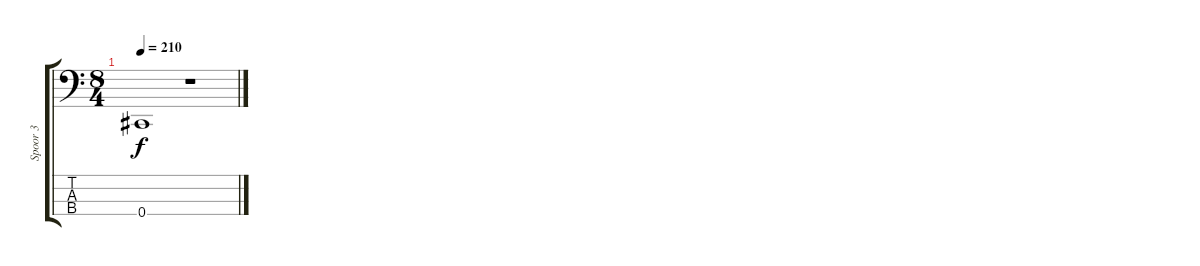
\track ("Spoor 3" "Spoor 3") {instrument electricbasspick}
\staff {score tabs}
\tuning (E2 B1 Gb1 Db1) {hide}
\ts (8 4)
\tempo 210
\clef f4
\ks c
0.4.1{dy f} r.1
